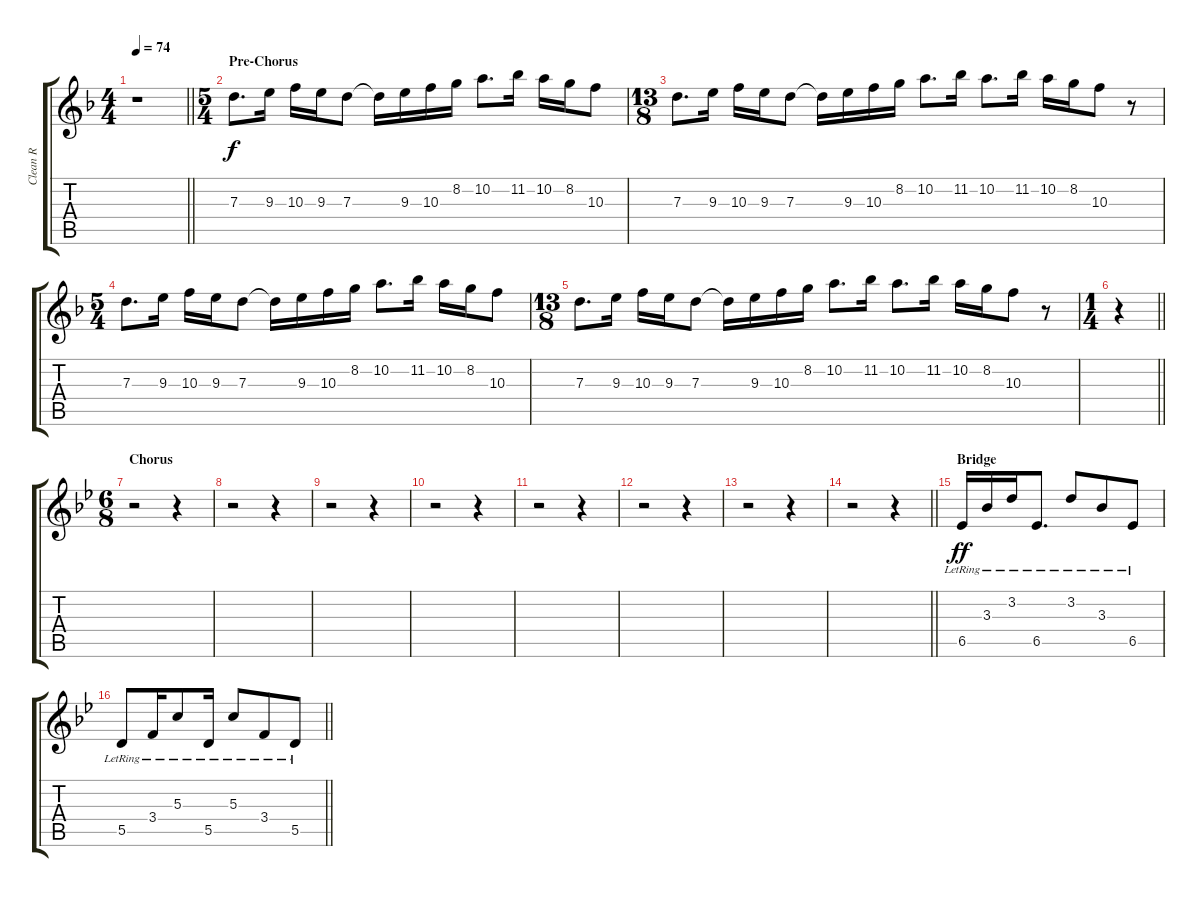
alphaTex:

\track ("Clean R" "Clean R") {instrument electricguitarjazz}
\staff {score tabs}
\tuning (E4 B3 G3 D3 A2 D2) {hide}
\ts (4 4)
\tempo 74
\clef g2
\barLineRight lightlight
\ks f
r.1{dy mf} |
\ts (5 4)
\section ("" "Pre-Chorus")
7.3.8{d dy f} 9.3.16 10.3.16 9.3.16 7.3.8 7.3{t}.16 9.3.16 10.3.16 8.2.16 10.2.8{d} 11.2.16 10.2.16 8.2.16 10.3.8 |
\ts (13 8)
7.3.8{d} 9.3.16 10.3.16 9.3.16 7.3.8 7.3{t}.16 9.3.16 10.3.16 8.2.16 10.2.8{d} 11.2.16 10.2.8{d} 11.2.16 10.2.16 8.2.16 10.3.8 r.8 |
\ts (5 4)
7.3.8{d} 9.3.16 10.3.16 9.3.16 7.3.8 7.3{t}.16 9.3.16 10.3.16 8.2.16 10.2.8{d} 11.2.16 10.2.16 8.2.16 10.3.8 |
\ts (13 8)
7.3.8{d} 9.3.16 10.3.16 9.3.16 7.3.8 7.3{t}.16 9.3.16 10.3.16 8.2.16 10.2.8{d} 11.2.16 10.2.8{d} 11.2.16 10.2.16 8.2.16 10.3.8 r.8 |
\ts (1 4)
\barLineRight lightlight
r.4 |
\ts (6 8)
\section ("" "Chorus")
\ks bb
r.2 r.4 |
r.2 r.4 |
r.2 r.4 |
r.2 r.4 |
r.2 r.4 |
r.2 r.4 |
r.2 r.4 |
\barLineRight lightlight
r.2 r.4 |
\section ("" "Bridge")
6.5{lr}.16{dy ff} 3.3{lr}.16 3.2{lr}.16 6.5{lr}.8{d} 3.2{lr}.8 3.3{lr}.8 6.5{lr}.8 |
\barLineRight lightlight
5.5{lr}.8 3.4{lr}.16 5.3{lr}.8 5.5{lr}.16 5.3{lr}.8 3.4{lr}.8 5.5{lr}.8
